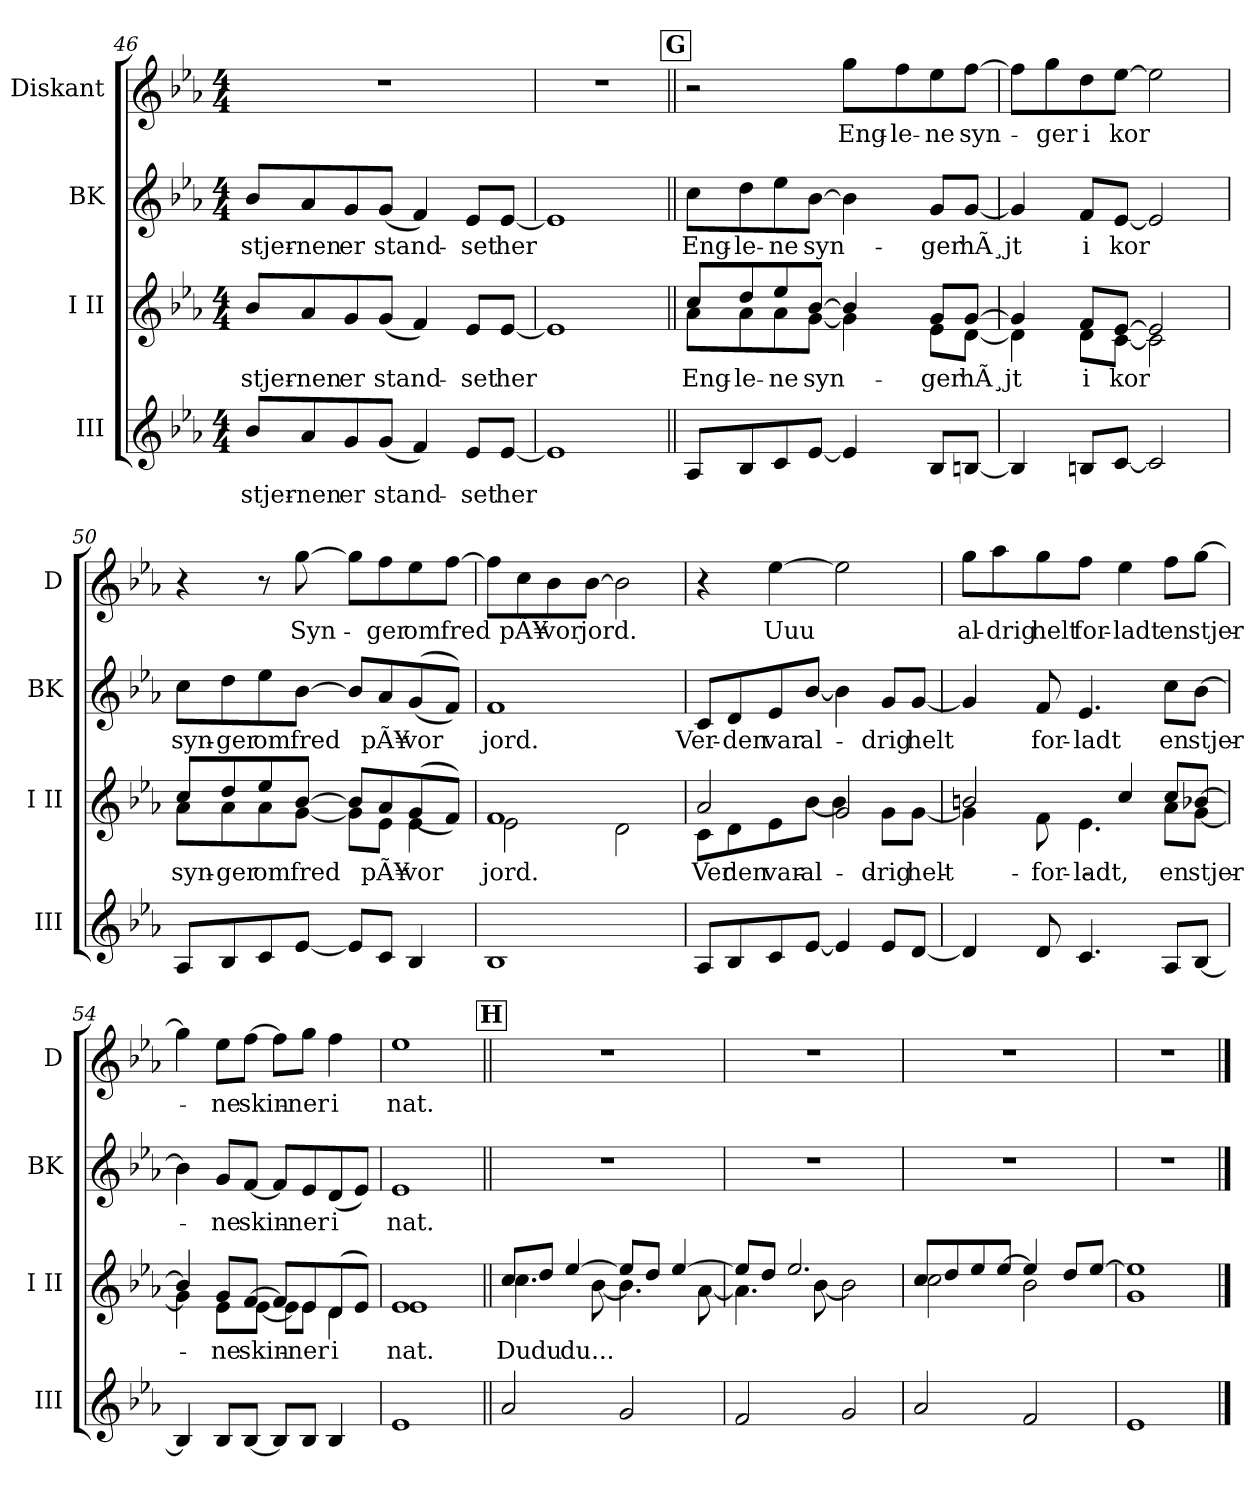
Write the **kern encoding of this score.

**kern	**text	**kern	**text	**kern	**text	**kern	**text
*part4	*part4	*part3	*part3	*part2	*part2	*part1	*part1
*staff4	*staff4	*staff3	*staff3	*staff2	*staff2	*staff1	*staff1
*I"III	*	*I"I II	*	*I"BK	*	*I"Diskant	*
*I'III	*	*I'I II	*	*I'BK	*	*I'D	*
*clefG2	*	*clefG2	*	*clefG2	*	*clefG2	*
*k[b-e-a-]	*	*k[b-e-a-]	*	*k[b-e-a-]	*	*k[b-e-a-]	*
*M4/4	*	*M4/4	*	*M4/4	*	*M4/4	*
=46	=46	=46	=46	=46	=46	=46	=46
8b-/L	stjer-	8b-/L	stjer-	8b-/L	stjer-	1r	.
8a-/	-nen	8a-/	-nen	8a-/	-nen	.	.
8g/	er	8g/	er	8g/	er	.	.
(<8g/J	stand-	(<8g/J	stand-	(<8g/J	stand-	.	.
4f/)	.	4f/)	.	4f/)	.	.	.
8e-/L	-set	8e-/L	-set	8e-/L	-set	.	.
[8e-/J	her	[8e-/J	her	[8e-/J	her	.	.
=47	=47	=47	=47	=47	=47	=47	=47
1e-]	.	1e-]	.	1e-]	.	1r	.
!!LO:LB:g=z
!!LO:REH:place=s1:a:B:fs=14:t=G
=48||	=48||	=48||	=48||	=48||	=48||	=48||	=48||
*	*	*^	*	*	*	*	*
8A-/L	.	8cc/L	8a-\L	Eng-	8cc\L	Eng-	2r	.
8B-/	.	8dd/	8a-\	-le-	8dd\	-le-	.	.
8c/	.	8ee-/	8a-\	-ne	8ee-\	-ne	.	.
[8e-/J	.	[8b-/J	[8g\J	syn-	[8b-\J	syn-	.	.
4e-/]	.	4b-/]	4g\]	.	4b-\]	.	8gg\L	Eng-
.	.	.	.	.	.	.	8ff\	-le-
8B-/L	.	8g/L	8e-\L	-ger	8g/L	-ger	8ee-\	-ne
[8Bn/J	.	[8g/J	[8d\J	hÃ¸jt	[8g/J	hÃ¸jt	[8ff\J	syn-
=49	=49	=49	=49	=49	=49	=49	=49	=49
4B/]	.	4g/]	4d\]	.	4g/]	.	8ff\L]	.
.	.	.	.	.	.	.	8gg\	-ger
8Bn/L	.	8f/L	8d\L	i	8f/L	i	8dd\	i
[8c/J	.	[8e-/J	[8c\J	kor	[8e-/J	kor	[8ee-\J	kor
2c/]	.	2e-/]	2c\]	.	2e-/]	.	2ee-\]	.
=50	=50	=50	=50	=50	=50	=50	=50	=50
8A-/L	.	8cc/L	8a-\L	syn-	8cc\L	syn-	4r	.
8B-/	.	8dd/	8a-\	-ger	8dd\	-ger	.	.
8c/	.	8ee-/	8a-\	om	8ee-\	om	8r	.
[8e-/J	.	[8b-/J	[8g\J	fred	[8b-\J	fred	[8gg\	Syn-
8e-/L]	.	8b-/L]	8g\L]	.	8b-/L]	.	8gg\L]	.
8c/J	.	8a-/	8e-\J	pÃ¥	8a-/	pÃ¥	8ff\	-ger
4B-/	.	(>(>8g/	4e-\	vor	(<(<8g/	vor	8ee-\	om
.	.	8f/J))	.	.	8f/J))	.	[8ff\J	fred
=51	=51	=51	=51	=51	=51	=51	=51	=51
1B-	.	1f	2e-\	jord.	1f	jord.	8ff\L]	.
.	.	.	.	.	.	.	8cc\	pÃ¥
.	.	.	.	.	.	.	8b-\	vor
.	.	.	.	.	.	.	[8b-\J	jord.
.	.	.	2d\	.	.	.	2b-\]	.
=52	=52	=52	=52	=52	=52	=52	=52	=52
8A-/L	.	2a-/	8c\L	Ver-	8c/L	Ver-	4r	.
8B-/	.	.	8d\	-den	8d/	-den	.	.
8c/	.	.	8e-\	var	8e-/	var	[4ee-\	Uuu
[8e-/J	.	.	[8b-\J	al-	[8b-/J	al-	.	.
4e-/]	.	2g/	4b-\]	.	4b-\]	.	2ee-\]	.
8e-/L	.	.	8g\L	-drig	8g/L	-drig	.	.
[8d/J	.	.	[8g\J	helt	[8g/J	helt	.	.
!!LO:LB:g=z
=53	=53	=53	=53	=53	=53	=53	=53	=53
4d/]	.	2bn/	4g\]	.	4g/]	.	8gg\L	al-
.	.	.	.	.	.	.	8aa-\	-drig
8d/	.	.	8f\	for-	8f/	for-	8gg\	helt
4.c/	.	.	4.e-\	-ladt,	4.e-/	-ladt	8ff\J	for-
.	.	4cc/	.	.	.	.	4ee-\	-ladt
8A-/L	.	8cc/L	8a-\L	en	8cc\L	en	8ff\L	en
[8B-/J	.	[8b-X/J	[8g\J	stjer-	[8b-\J	stjer-	[8gg\J	stjer-
=54	=54	=54	=54	=54	=54	=54	=54	=54
4B-/]	.	4b-/]	4g\]	.	4b-\]	.	4gg\]	.
8B-/L	.	8g/L	8e-\L	-ne	8g/L	-ne	8ee-\L	-ne
[8B-/J	.	[8f/J	[8e-\J	skin-	[8f/J	skin-	[8ff\J	skin-
8B-/L]	.	8f/L]	8e-\L]	.	8f/L]	.	8ff\L]	.
8B-/J	.	8e-/	8e-\J	-ner	8e-/	-ner	8gg\J	-ner
4B-/	.	(>8d/	4d\	i	(<8d/	i	4ff\	i
.	.	8e-/J)	.	.	8e-/J)	.	.	.
=55	=55	=55	=55	=55	=55	=55	=55	=55
1e-	.	1e-	1e-	nat.	1e-	nat.	1ee-	nat.
!!LO:PB:g=z
!!LO:REH:place=s1:a:B:fs=14:t=H
=56||	=56||	=56||	=56||	=56||	=56||	=56||	=56||	=56||
2a-/	.	8cc/L	4.cc\	Du	1r	.	1r	.
.	.	8dd/J	.	du	.	.	.	.
.	.	[4ee-/	.	du...	.	.	.	.
.	.	.	[8b-\	.	.	.	.	.
2g/	.	8ee-/L]	4.b-\]	.	.	.	.	.
.	.	8dd/J	.	.	.	.	.	.
.	.	[4ee-/	.	.	.	.	.	.
.	.	.	[8a-\	.	.	.	.	.
=57	=57	=57	=57	=57	=57	=57	=57	=57
2f/	.	8ee-/L]	4.a-\]	.	1r	.	1r	.
.	.	8dd/J	.	.	.	.	.	.
.	.	2.ee-/	.	.	.	.	.	.
.	.	.	[8b-\	.	.	.	.	.
2g/	.	.	2b-\]	.	.	.	.	.
=58	=58	=58	=58	=58	=58	=58	=58	=58
2a-/	.	8cc/L	2cc\	.	1r	.	1r	.
.	.	8dd/	.	.	.	.	.	.
.	.	8ee-/	.	.	.	.	.	.
.	.	[8ee-/J	.	.	.	.	.	.
2f/	.	4ee-/]	2b-\	.	.	.	.	.
.	.	8dd/L	.	.	.	.	.	.
.	.	[8ee-/J	.	.	.	.	.	.
=59	=59	=59	=59	=59	=59	=59	=59	=59
1e-	.	1ee-]	1g	.	1r	.	1r	.
*	*	*v	*v	*	*	*	*	*
==	==	==	==	==	==	==	==
*-	*-	*-	*-	*-	*-	*-	*-
